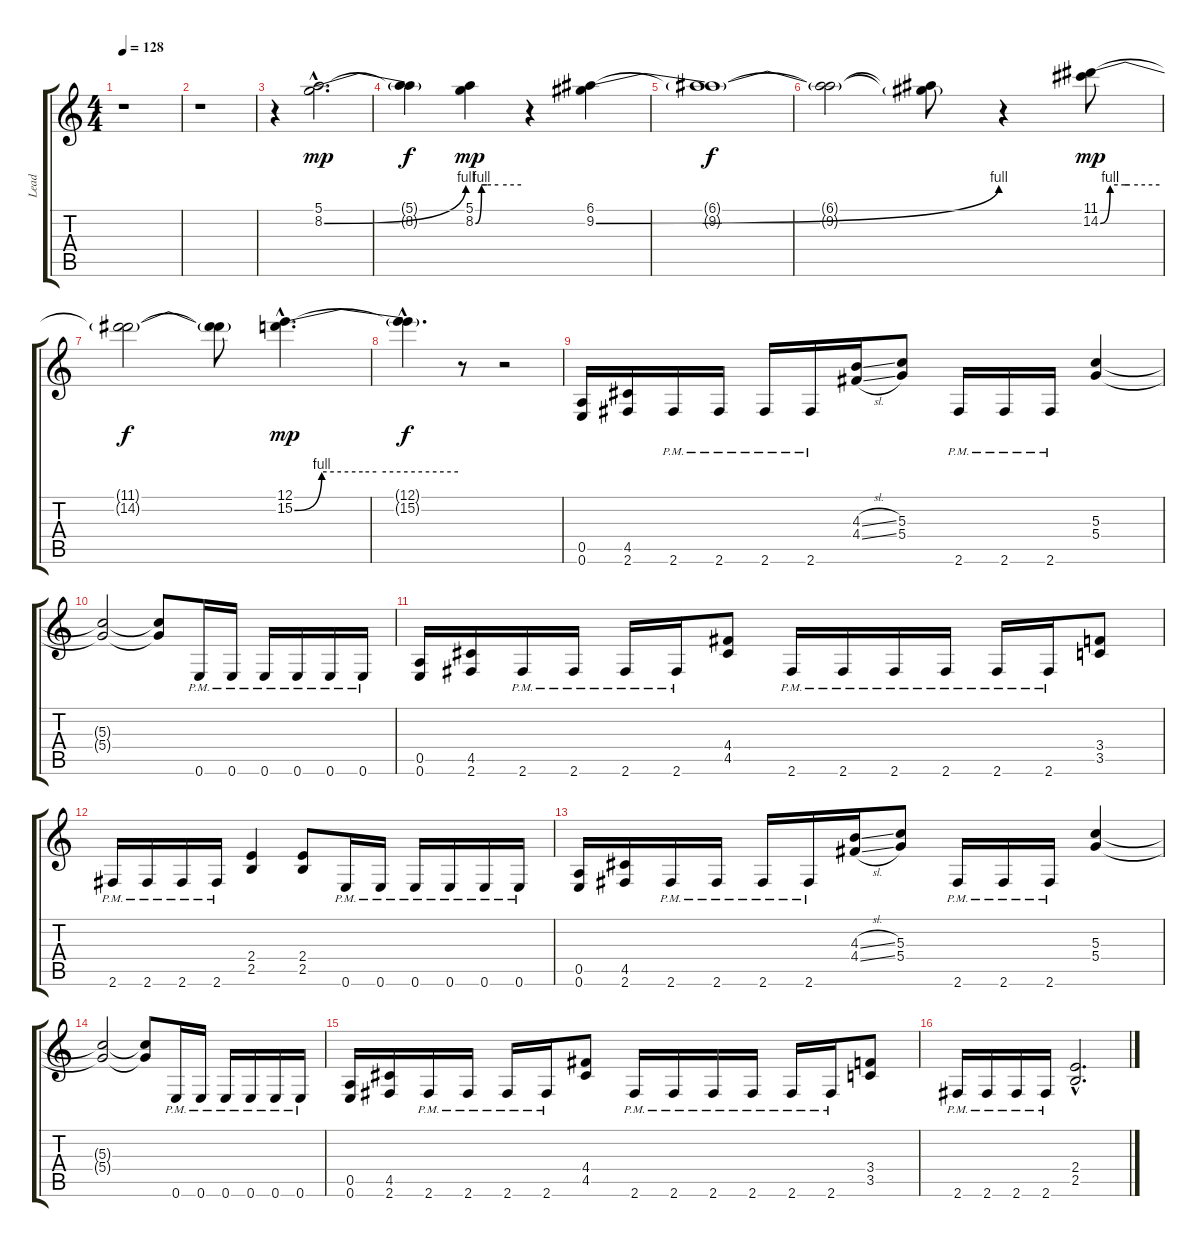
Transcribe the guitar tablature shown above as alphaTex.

\track ("Lead" "Lead") {instrument overdrivenguitar}
\staff {score tabs}
\tuning (E4 B3 G3 D3 A2 E2) {hide}
\ts (4 4)
\tempo 128
\clef g2
\ks c
r.1{dy mp instrument overdrivenguitar} |
r.1 |
r.4 (5.1{hac} 8.2{be (bend 0 0 60 4) hac}).2{d} |
(5.1{t} 8.2{t}).4{dy f} (5.1 8.2{be (custom 0 0 8 4 15 4 30 4 60 4)}).4{dy mp} r.4 (6.1 9.2{be (bend 0 0 60 4)}).4 |
(6.1{t} 9.2{t}).1{dy f} |
(6.1{t} 9.2{t}).2 (6.1{t} 9.2{t}).8 r.4 (11.1 14.2{be (custom 0 0 10 4 25 4 30 4 60 4)}).8{dy mp} |
(11.1{t} 14.2{t}).2{dy f} (11.1{t} 14.2{t}).8 (12.1{hac} 15.2{be (custom 0 0 10 4 25 4 30 4 60 4) hac}).4{d dy mp} |
(12.1{hac t} 15.2{hac t}).4{d dy f} r.8 r.2 |
(0.5 0.6).16 (4.5 2.6).16 2.6{pm}.16 2.6{pm}.16 2.6{pm}.16 2.6{pm}.16 (4.3{sl} 4.4{sl}).16 (5.3 5.4).8 2.6{pm}.16 2.6{pm}.16 2.6{pm}.16 (5.3 5.4).4 |
(5.3{t} 5.4{t}).2 (5.3{t} 5.4{t}).8 0.6{pm}.16 0.6{pm}.16 0.6{pm}.16 0.6{pm}.16 0.6{pm}.16 0.6{pm}.16 |
(0.5 0.6).16 (4.5 2.6).16 2.6{pm}.16 2.6{pm}.16 2.6{pm}.16 2.6{pm}.16 (4.4 4.5).8 2.6{pm}.16 2.6{pm}.16 2.6{pm}.16 2.6{pm}.16 2.6{pm}.16 2.6{pm}.16 (3.4 3.5).8 |
2.6{pm}.16 2.6{pm}.16 2.6{pm}.16 2.6{pm}.16 (2.4 2.5).4 (2.4 2.5).8 0.6{pm}.16 0.6{pm}.16 0.6{pm}.16 0.6{pm}.16 0.6{pm}.16 0.6{pm}.16 |
(0.5 0.6).16 (4.5 2.6).16 2.6{pm}.16 2.6{pm}.16 2.6{pm}.16 2.6{pm}.16 (4.3{sl} 4.4{sl}).16 (5.3 5.4).8 2.6{pm}.16 2.6{pm}.16 2.6{pm}.16 (5.3 5.4).4 |
(5.3{t} 5.4{t}).2 (5.3{t} 5.4{t}).8 0.6{pm}.16 0.6{pm}.16 0.6{pm}.16 0.6{pm}.16 0.6{pm}.16 0.6{pm}.16 |
(0.5 0.6).16 (4.5 2.6).16 2.6{pm}.16 2.6{pm}.16 2.6{pm}.16 2.6{pm}.16 (4.4 4.5).8 2.6{pm}.16 2.6{pm}.16 2.6{pm}.16 2.6{pm}.16 2.6{pm}.16 2.6{pm}.16 (3.4 3.5).8 |
2.6{pm}.16 2.6{pm}.16 2.6{pm}.16 2.6{pm}.16 (2.4{hac} 2.5{hac}).2{d}
